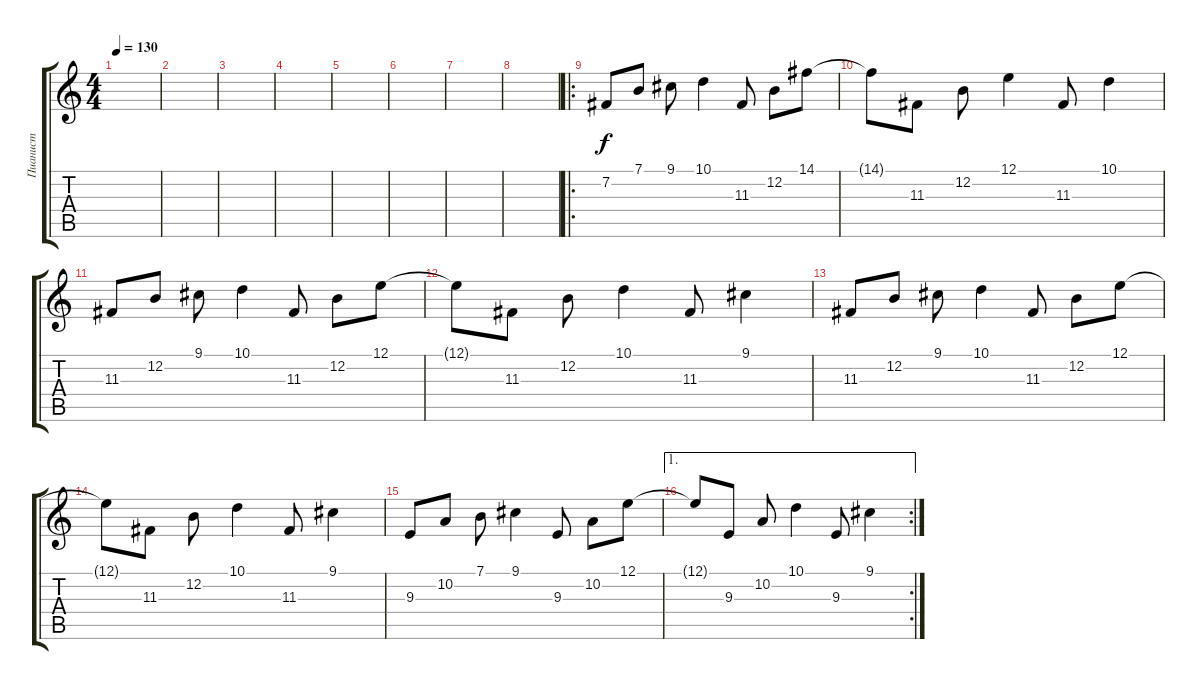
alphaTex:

\track ("Пианист" "Пианист") {instrument electricgrandpiano}
\staff {score tabs}
\tuning (E4 B3 G3 D3 A2 E2) {hide}
\ts (4 4)
\tempo 130
\clef g2
\ks c
|
|
|
|
|
|
|
|
\ro
7.2.8 7.1.8 9.1.8 10.1.4 11.3.8 12.2.8 14.1.8 |
14.1{t}.8 11.3.8 12.2.8 12.1.4 11.3.8 10.1.4 |
11.3.8 12.2.8 9.1.8 10.1.4 11.3.8 12.2.8 12.1.8 |
12.1{t}.8 11.3.8 12.2.8 10.1.4 11.3.8 9.1.4 |
11.3.8 12.2.8 9.1.8 10.1.4 11.3.8 12.2.8 12.1.8 |
12.1{t}.8 11.3.8 12.2.8 10.1.4 11.3.8 9.1.4 |
9.3.8 10.2.8 7.1.8 9.1.4 9.3.8 10.2.8 12.1.8 |
\ae 1
\rc 2
12.1{t}.8 9.3.8 10.2.8 10.1.4 9.3.8 9.1.4
